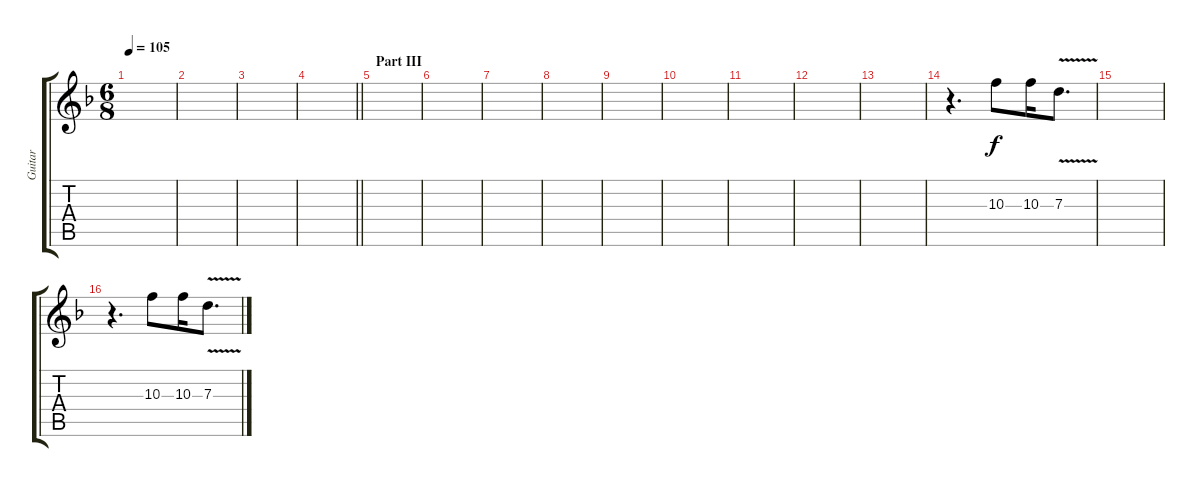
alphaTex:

\track ("Guitar" "Guitar") {instrument distortionguitar}
\staff {score tabs}
\tuning (E4 B3 G3 D3 A2 D2) {hide}
\ts (6 8)
\tempo 105
\clef g2
\ks dminor
|
|
|
\barLineRight lightlight
|
\section ("" "Part III")
|
|
|
|
|
|
|
|
|
r.4{d} 10.3.8 10.3.16 7.3{v}.8{d} |
|
r.4{d} 10.3.8 10.3.16 7.3{v}.8{d}
